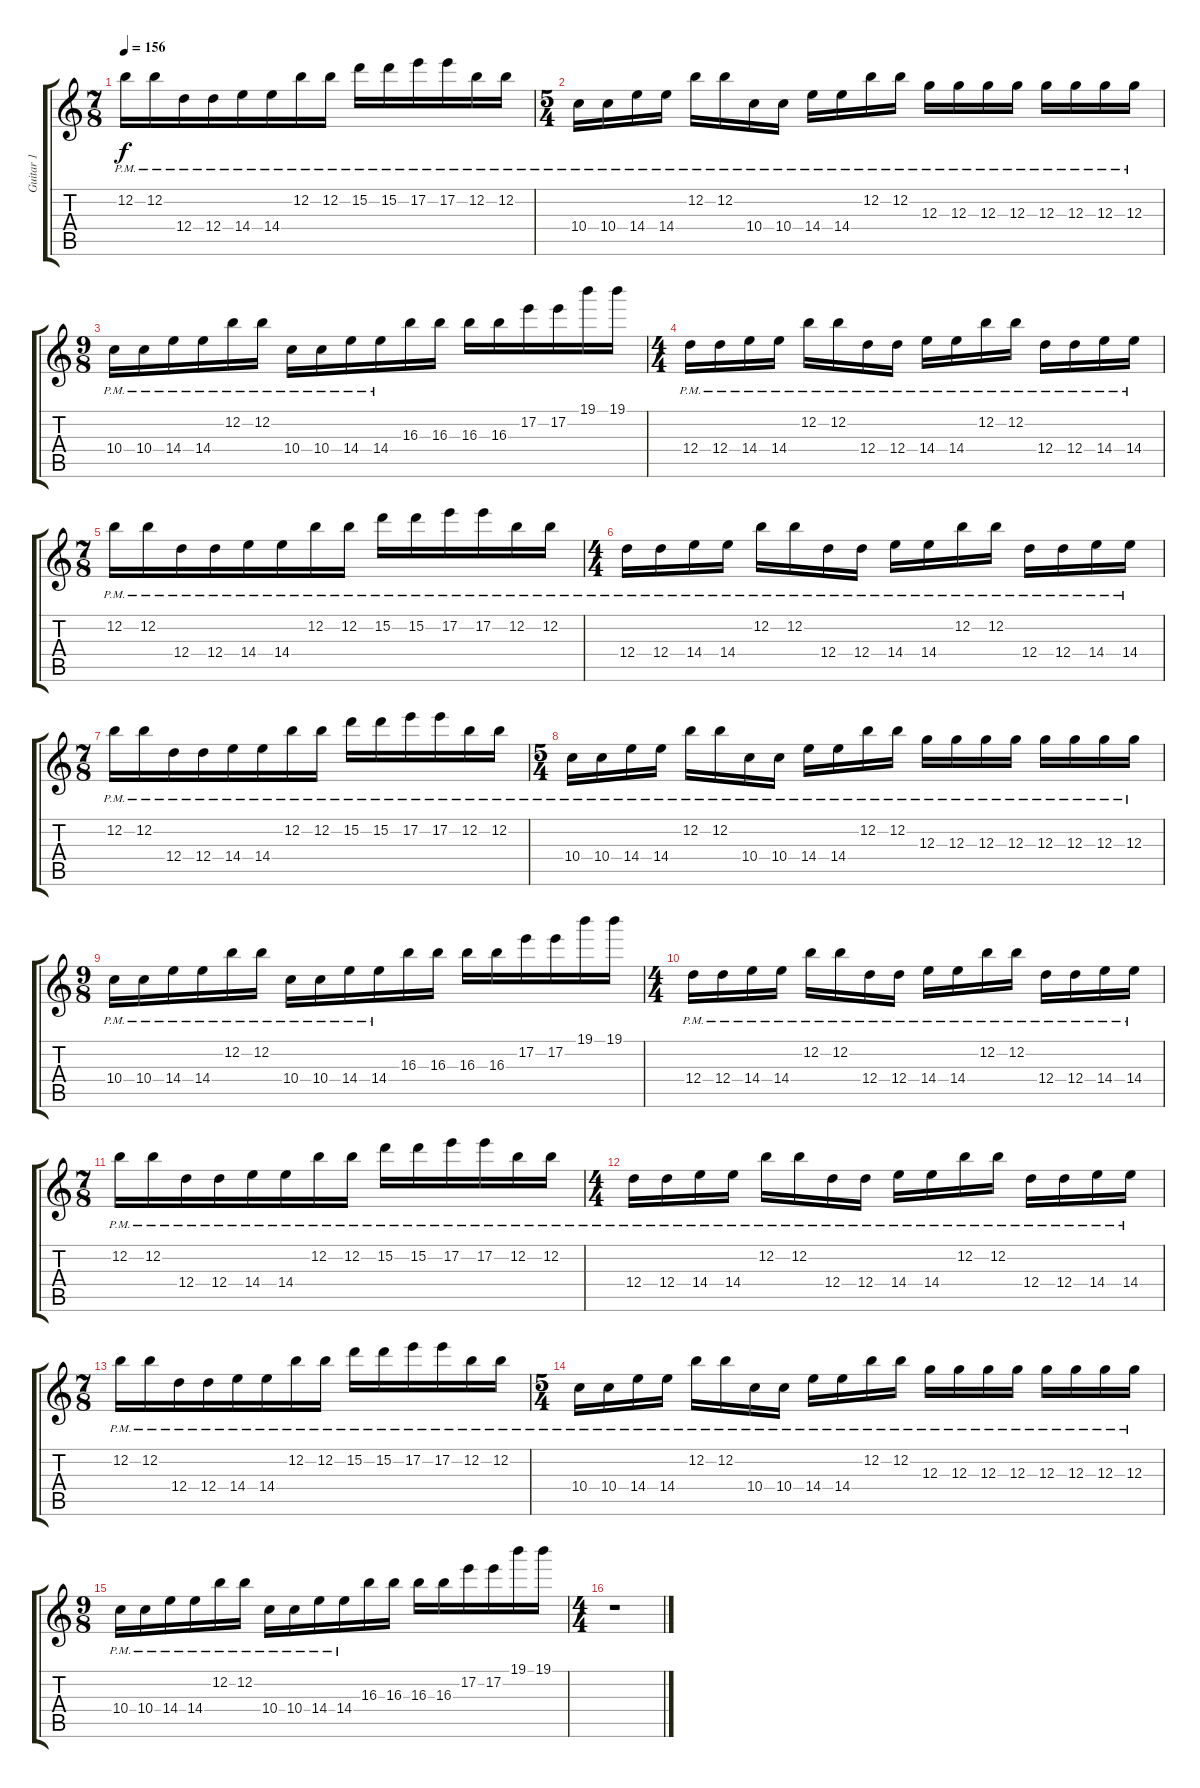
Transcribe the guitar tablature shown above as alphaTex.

\track ("Guitar 1" "Guitar 1") {instrument distortionguitar}
\staff {score tabs}
\tuning (E4 B3 G3 D3 A2 D2) {hide}
\ts (7 8)
\tempo 156
\clef g2
\ks c
12.2{pm}.16{dy f} 12.2{pm}.16 12.4{pm}.16 12.4{pm}.16 14.4{pm}.16 14.4{pm}.16 12.2{pm}.16 12.2{pm}.16 15.2{pm}.16 15.2{pm}.16 17.2{pm}.16 17.2{pm}.16 12.2{pm}.16 12.2{pm}.16 |
\ts (5 4)
10.4{pm}.16 10.4{pm}.16 14.4{pm}.16 14.4{pm}.16 12.2{pm}.16 12.2{pm}.16 10.4{pm}.16 10.4{pm}.16 14.4{pm}.16 14.4{pm}.16 12.2{pm}.16 12.2{pm}.16 12.3{pm}.16 12.3{pm}.16 12.3{pm}.16 12.3{pm}.16 12.3{pm}.16 12.3{pm}.16 12.3{pm}.16 12.3{pm}.16 |
\ts (9 8)
10.4{pm}.16 10.4{pm}.16 14.4{pm}.16 14.4{pm}.16 12.2{pm}.16 12.2{pm}.16 10.4{pm}.16 10.4{pm}.16 14.4{pm}.16 14.4{pm}.16 16.3.16 16.3.16 16.3.16 16.3.16 17.2.16 17.2.16 19.1.16 19.1.16 |
\ts (4 4)
12.4{pm}.16 12.4{pm}.16 14.4{pm}.16 14.4{pm}.16 12.2{pm}.16 12.2{pm}.16 12.4{pm}.16 12.4{pm}.16 14.4{pm}.16 14.4{pm}.16 12.2{pm}.16 12.2{pm}.16 12.4{pm}.16 12.4{pm}.16 14.4{pm}.16 14.4{pm}.16 |
\ts (7 8)
12.2{pm}.16 12.2{pm}.16 12.4{pm}.16 12.4{pm}.16 14.4{pm}.16 14.4{pm}.16 12.2{pm}.16 12.2{pm}.16 15.2{pm}.16 15.2{pm}.16 17.2{pm}.16 17.2{pm}.16 12.2{pm}.16 12.2{pm}.16 |
\ts (4 4)
12.4{pm}.16 12.4{pm}.16 14.4{pm}.16 14.4{pm}.16 12.2{pm}.16 12.2{pm}.16 12.4{pm}.16 12.4{pm}.16 14.4{pm}.16 14.4{pm}.16 12.2{pm}.16 12.2{pm}.16 12.4{pm}.16 12.4{pm}.16 14.4{pm}.16 14.4{pm}.16 |
\ts (7 8)
12.2{pm}.16 12.2{pm}.16 12.4{pm}.16 12.4{pm}.16 14.4{pm}.16 14.4{pm}.16 12.2{pm}.16 12.2{pm}.16 15.2{pm}.16 15.2{pm}.16 17.2{pm}.16 17.2{pm}.16 12.2{pm}.16 12.2{pm}.16 |
\ts (5 4)
10.4{pm}.16 10.4{pm}.16 14.4{pm}.16 14.4{pm}.16 12.2{pm}.16 12.2{pm}.16 10.4{pm}.16 10.4{pm}.16 14.4{pm}.16 14.4{pm}.16 12.2{pm}.16 12.2{pm}.16 12.3{pm}.16 12.3{pm}.16 12.3{pm}.16 12.3{pm}.16 12.3{pm}.16 12.3{pm}.16 12.3{pm}.16 12.3{pm}.16 |
\ts (9 8)
10.4{pm}.16 10.4{pm}.16 14.4{pm}.16 14.4{pm}.16 12.2{pm}.16 12.2{pm}.16 10.4{pm}.16 10.4{pm}.16 14.4{pm}.16 14.4{pm}.16 16.3.16 16.3.16 16.3.16 16.3.16 17.2.16 17.2.16 19.1.16 19.1.16 |
\ts (4 4)
12.4{pm}.16 12.4{pm}.16 14.4{pm}.16 14.4{pm}.16 12.2{pm}.16 12.2{pm}.16 12.4{pm}.16 12.4{pm}.16 14.4{pm}.16 14.4{pm}.16 12.2{pm}.16 12.2{pm}.16 12.4{pm}.16 12.4{pm}.16 14.4{pm}.16 14.4{pm}.16 |
\ts (7 8)
12.2{pm}.16 12.2{pm}.16 12.4{pm}.16 12.4{pm}.16 14.4{pm}.16 14.4{pm}.16 12.2{pm}.16 12.2{pm}.16 15.2{pm}.16 15.2{pm}.16 17.2{pm}.16 17.2{pm}.16 12.2{pm}.16 12.2{pm}.16 |
\ts (4 4)
12.4{pm}.16 12.4{pm}.16 14.4{pm}.16 14.4{pm}.16 12.2{pm}.16 12.2{pm}.16 12.4{pm}.16 12.4{pm}.16 14.4{pm}.16 14.4{pm}.16 12.2{pm}.16 12.2{pm}.16 12.4{pm}.16 12.4{pm}.16 14.4{pm}.16 14.4{pm}.16 |
\ts (7 8)
12.2{pm}.16 12.2{pm}.16 12.4{pm}.16 12.4{pm}.16 14.4{pm}.16 14.4{pm}.16 12.2{pm}.16 12.2{pm}.16 15.2{pm}.16 15.2{pm}.16 17.2{pm}.16 17.2{pm}.16 12.2{pm}.16 12.2{pm}.16 |
\ts (5 4)
10.4{pm}.16 10.4{pm}.16 14.4{pm}.16 14.4{pm}.16 12.2{pm}.16 12.2{pm}.16 10.4{pm}.16 10.4{pm}.16 14.4{pm}.16 14.4{pm}.16 12.2{pm}.16 12.2{pm}.16 12.3{pm}.16 12.3{pm}.16 12.3{pm}.16 12.3{pm}.16 12.3{pm}.16 12.3{pm}.16 12.3{pm}.16 12.3{pm}.16 |
\ts (9 8)
10.4{pm}.16 10.4{pm}.16 14.4{pm}.16 14.4{pm}.16 12.2{pm}.16 12.2{pm}.16 10.4{pm}.16 10.4{pm}.16 14.4{pm}.16 14.4{pm}.16 16.3.16 16.3.16 16.3.16 16.3.16 17.2.16 17.2.16 19.1.16 19.1.16 |
\ts (4 4)
r.1
